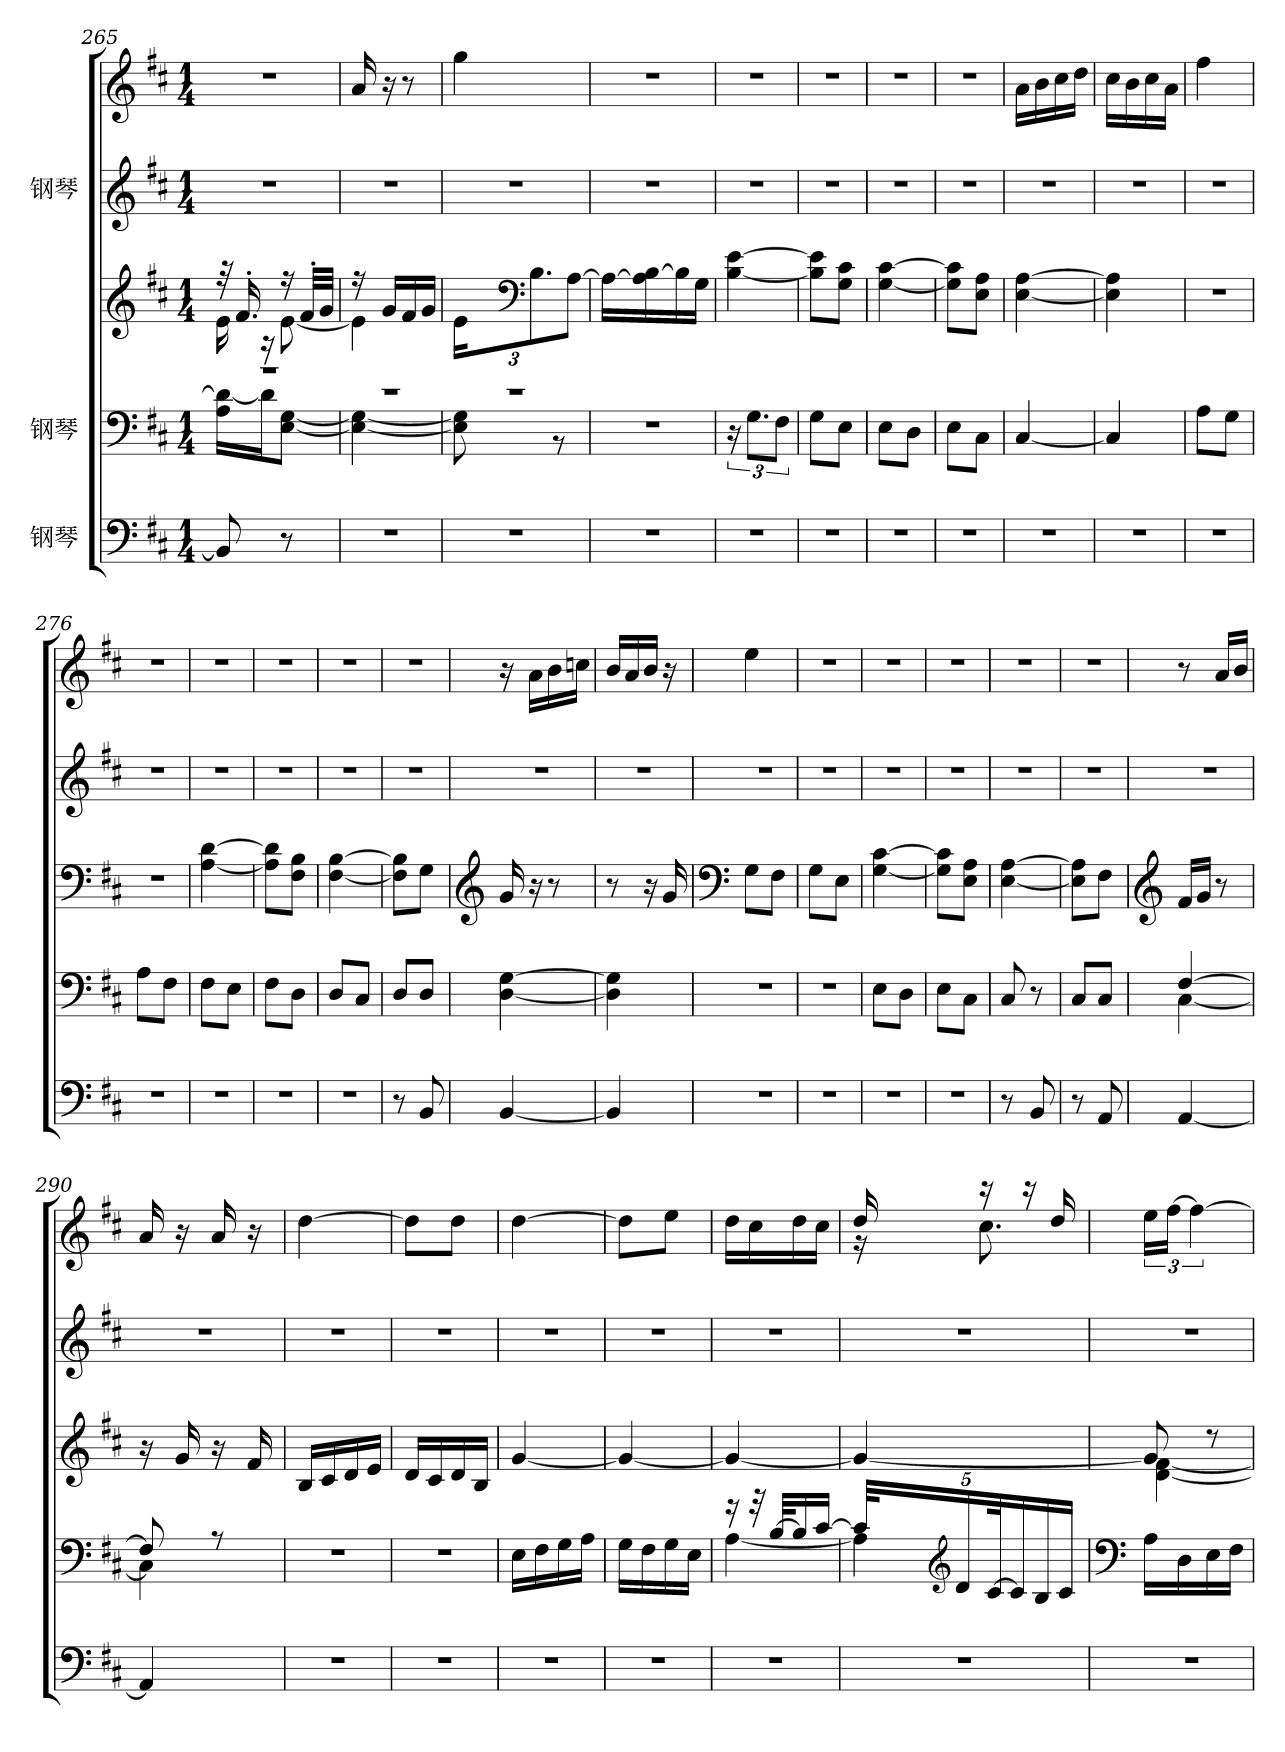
**kern	**kern	**kern	**kern	**kern
*part3	*part2	*part2	*part1	*part1
*staff5	*staff4	*staff3	*staff2	*staff1
*I"钢琴	*I"钢琴	*	*I"钢琴	*
*clefF4	*clefF4	*clefG2	*clefG2	*clefG2
*k[f#c#]	*k[f#c#]	*k[f#c#]	*k[f#c#]	*k[f#c#]
*M1/4	*M1/4	*M1/4	*M1/4	*M1/4
=265	=265	=265	=265	=265
*	*^	*^	*	*
8BB/]	4r	16A\ 16d#\_LL	32r	16e\	4r	4r
.	.	.	16.f#'/	.	.	.
.	.	16d#\J]	.	16r	.	.
8r	.	[8E\ [8G\J	16r	[8e\	.	.
.	.	.	32f#'/LLL	.	.	.
.	.	.	32g/JJJ	.	.	.
=266	=266	=266	=266	=266	=266	=266
4r	4r	4E\_ 4G\_	16r	4e\]	4r	16a/
.	.	.	16g/LL	.	.	16r
.	.	.	16f#/	.	.	8r
.	.	.	16g/JJ	.	.	.
*	*	*	*v	*v	*	*
!!LO:LB:g=z
=267	=267	=267	=267	=267	=267
*	*	*	*Xbrackettup	*	*
4r	4r	8E\] 8G\]	24e\KL	4r	4gg\
*	*	*	*clefF4	*	*
.	.	.	12.B\	.	.
.	.	8r	.	.	.
.	.	.	[12A\J	.	.
*	*v	*v	*	*	*
=268	=268	=268	=268	=268
4r	4r	16A\LL_	4r	4r
.	.	16A\] [16B\	.	.
.	.	16B\]	.	.
.	.	16G\JJ	.	.
=269	=269	=269	=269	=269
4r	24r	[4B\ [4e\	4r	4r
.	12.G\L	.	.	.
.	12F#\J	.	.	.
=270	=270	=270	=270	=270
4r	8G\L	8B\] 8e\]L	4r	4r
.	8E\J	8G\ 8c#\J	.	.
=271	=271	=271	=271	=271
4r	8E\L	[4G\ [4c#\	4r	4r
.	8D\J	.	.	.
=272	=272	=272	=272	=272
4r	8E\L	8G\] 8c#\]L	4r	4r
.	8C#\J	8E\ 8A\J	.	.
=273	=273	=273	=273	=273
4r	[4C#/	[4E\ [4A\	4r	16a\LL
.	.	.	.	16b\
.	.	.	.	16cc#\
.	.	.	.	16dd\JJ
=274	=274	=274	=274	=274
4r	4C#/]	4E\] 4A\]	4r	16cc#\LL
.	.	.	.	16b\
.	.	.	.	16cc#\
.	.	.	.	16a\JJ
=275	=275	=275	=275	=275
4r	8A\L	4r	4r	4ff#\
.	8G\J	.	.	.
!!LO:PB:g=z
=276	=276	=276	=276	=276
4r	8A\L	4r	4r	4r
.	8F#\J	.	.	.
=277	=277	=277	=277	=277
4r	8F#\L	[4A\ [4d\	4r	4r
.	8E\J	.	.	.
=278	=278	=278	=278	=278
4r	8F#\L	8A\] 8d\]L	4r	4r
.	8D\J	8F#\ 8B\J	.	.
=279	=279	=279	=279	=279
4r	8D/L	[4F#\ [4B\	4r	4r
.	8C#/J	.	.	.
=280	=280	=280	=280	=280
8r	8D/L	8F#\] 8B\]L	4r	4r
8BB/	8D/J	8G\J	.	.
=281	=281	=281	=281	=281
*	*	*clefG2	*	*
[4BB/	[4D\ [4G\	16g/	4r	16r
.	.	16r	.	16a\LL
.	.	8r	.	16b\
.	.	.	.	16ccn\JJ
=282	=282	=282	=282	=282
4BB/]	4D\] 4G\]	8r	4r	16b/LL
.	.	.	.	16a/
.	.	16r	.	16b/JJ
.	.	16g/	.	16r
=283	=283	=283	=283	=283
*	*	*clefF4	*	*
4r	4r	8G\L	4r	4ee\
.	.	8F#\J	.	.
=284	=284	=284	=284	=284
4r	4r	8G\L	4r	4r
.	.	8E\J	.	.
=285	=285	=285	=285	=285
4r	8E\L	[4G\ [4c#\	4r	4r
.	8D\J	.	.	.
!!LO:LB:g=z
=286	=286	=286	=286	=286
4r	8E\L	8G\] 8c#\]L	4r	4r
.	8C#\J	8E\ 8A\J	.	.
=287	=287	=287	=287	=287
8r	8C#/	[4E\ [4A\	4r	4r
8BB/	8r	.	.	.
=288	=288	=288	=288	=288
8r	8C#/L	8E\] 8A\]L	4r	4r
8AA/	8C#/J	8F#\J	.	.
=289	=289	=289	=289	=289
*	*	*clefG2	*	*
*	*^	*	*	*
[4AA/	[4F#/	[4C#\	16f#/LL	4r	8r
.	.	.	16g/JJ	.	.
.	.	.	8r	.	16a/LL
.	.	.	.	.	16b/JJ
=290	=290	=290	=290	=290	=290
4AA/]	8F#/]	4C#\]	16r	4r	16a/
.	.	.	16g/	.	16r
.	8r	.	16r	.	16a/
.	.	.	16f#/	.	16r
*	*v	*v	*	*	*
=291	=291	=291	=291	=291
4r	4r	16B/LL	4r	[4dd\
.	.	16c#/	.	.
.	.	16d/	.	.
.	.	16e/JJ	.	.
=292	=292	=292	=292	=292
4r	4r	16d/LL	4r	8dd\L]
.	.	16c#/	.	.
.	.	16d/	.	8dd\J
.	.	16B/JJ	.	.
=293	=293	=293	=293	=293
4r	16E\LL	[4g/	4r	[4dd\
.	16F#\	.	.	.
.	16G\	.	.	.
.	16A\JJ	.	.	.
!!LO:PB:g=z
=294	=294	=294	=294	=294
4r	16G\LL	4g/_	4r	8dd\L]
.	16F#\	.	.	.
.	16G\	.	.	8ee\J
.	16E\JJ	.	.	.
=295	=295	=295	=295	=295
*	*^	*	*	*
4r	16r	[4A\	4g/_	4r	16dd\LL
.	32r	.	.	.	16cc#\
.	[32B/KLL	.	.	.	.
.	16B/]	.	.	.	16dd\
.	[16c#/JJ	.	.	.	16cc#\JJ
=296	=296	=296	=296	=296	=296
*	*Xbrackettup	*	*	*	*
*	*	*	*	*	*^
4r	40c#/KLL]	4A\]	4g/_	4r	16dd/	16r
*	*clefG2	*	*	*	*	*
.	20d/	.	.	.	.	.
.	.	.	.	.	16r	8.cc#\
.	[40c#/K	.	.	.	.	.
.	20c#/]	.	.	.	.	.
.	.	.	.	.	16r	.
.	20B/	.	.	.	.	.
.	.	.	.	.	16dd/	.
.	20c#/JJ	.	.	.	.	.
*	*v	*v	*	*	*v	*v
=297	=297	=297	=297	=297
*	*clefF4	*	*	*
*	*	*^	*	*
4r	16A\LL	8g/]	[4d\ [4f#\	4r	24ee\LL
.	.	.	.	.	[24ff#\JJ
.	16D\	.	.	.	.
.	.	.	.	.	6ff#\_
.	16E\	8r	.	.	.
.	16F#\JJ	.	.	.	.
*	*	*v	*v	*	*
=	=	=	=	=
*-	*-	*-	*-	*-
